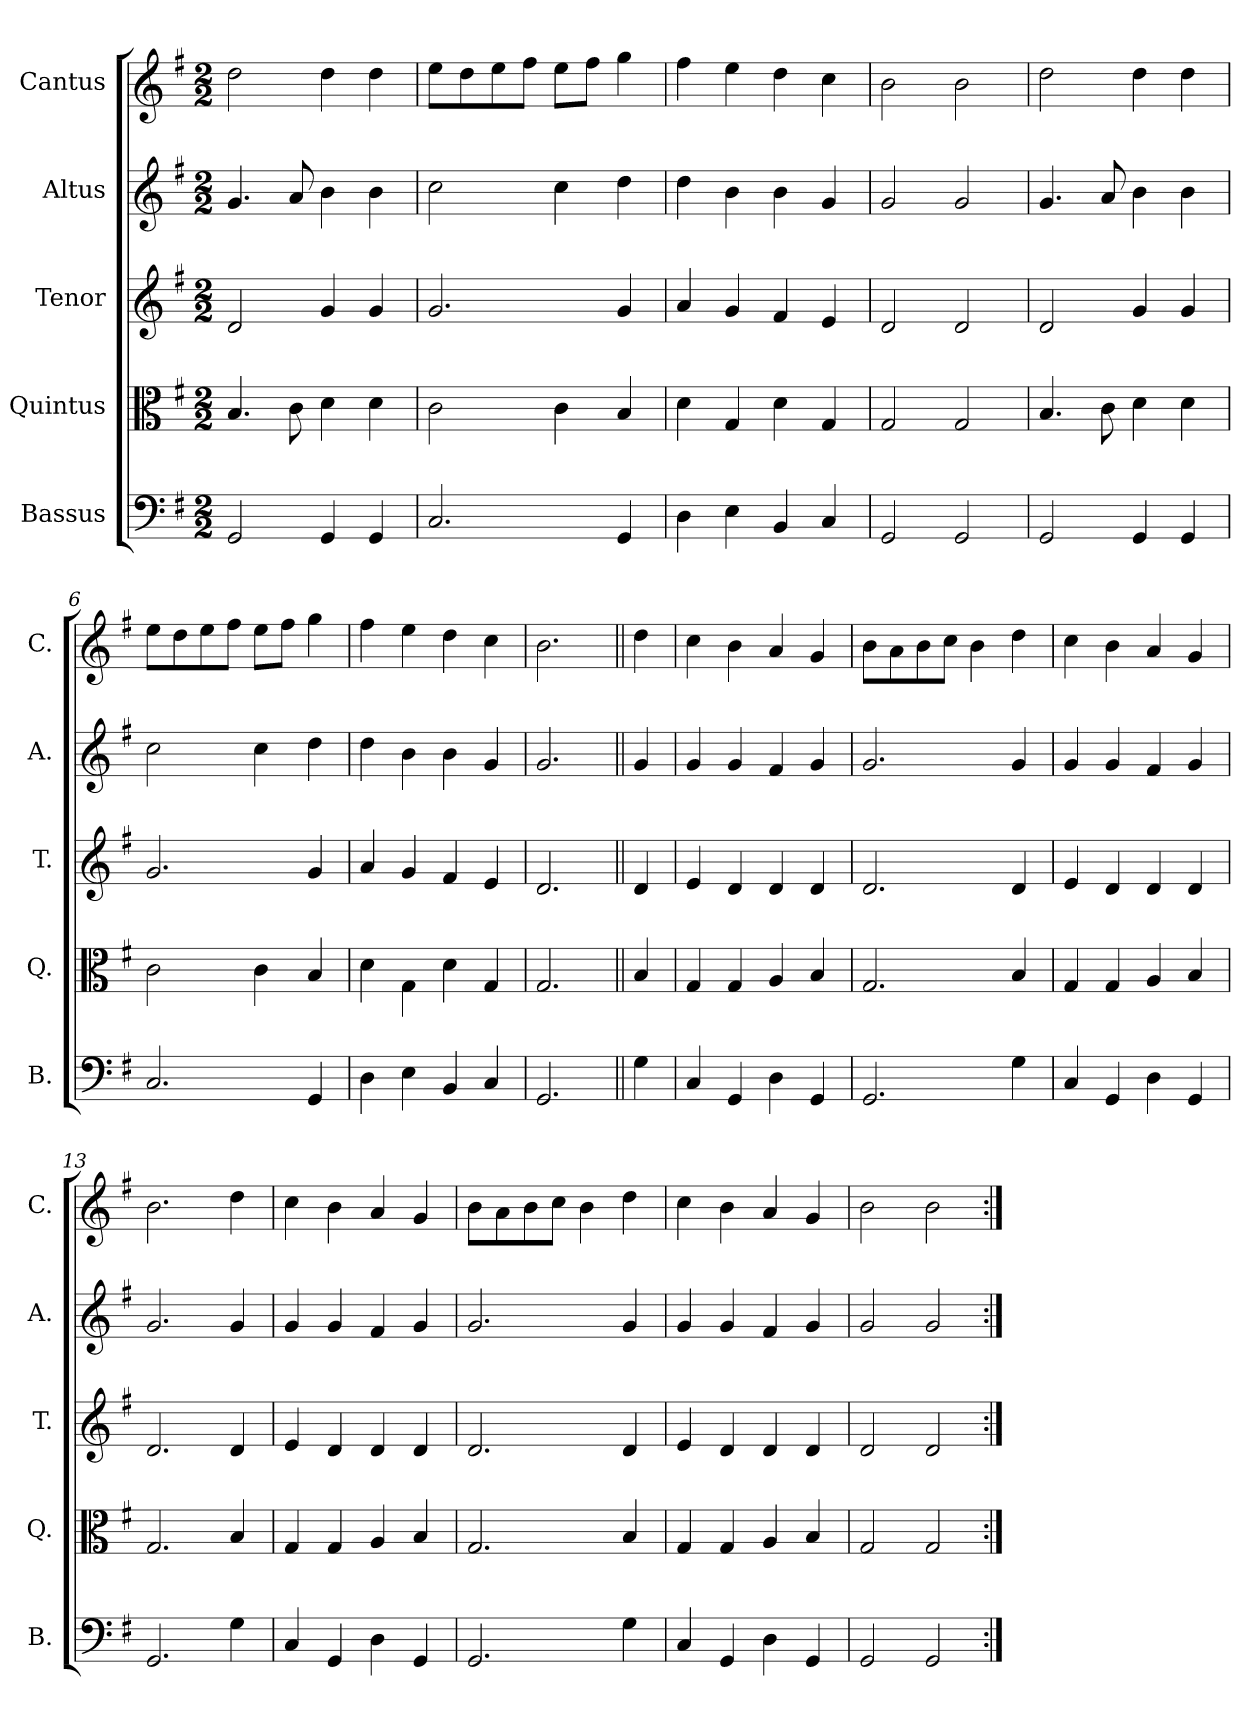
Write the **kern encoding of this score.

**kern	**kern	**kern	**kern	**kern
*part5	*part4	*part3	*part2	*part1
*staff5	*staff4	*staff3	*staff2	*staff1
*I"Bassus	*I"Quintus	*I"Tenor	*I"Altus	*I"Cantus
*I'B.	*I'Q.	*I'T.	*I'A.	*I'C.
*clefF4	*clefC3	*clefG2	*clefG2	*clefG2
*k[f#]	*k[f#]	*k[f#]	*k[f#]	*k[f#]
*G:	*G:	*G:	*G:	*G:
*M2/2	*M2/2	*M2/2	*M2/2	*M2/2
=1	=1	=1	=1	=1
2GG/	4.B/	2d/	4.g/	2dd\
.	8c\	.	8a/	.
4GG/	4d\	4g/	4b\	4dd\
4GG/	4d\	4g/	4b\	4dd\
=2	=2	=2	=2	=2
2.C/	2c\	2.g/	2cc\	8ee\L
.	.	.	.	8dd\
.	.	.	.	8ee\
.	.	.	.	8ff#\J
.	4c\	.	4cc\	8ee\L
.	.	.	.	8ff#\J
4GG/	4B/	4g/	4dd\	4gg\
=3	=3	=3	=3	=3
4D\	4d\	4a/	4dd\	4ff#\
4E\	4G/	4g/	4b\	4ee\
4BB/	4d\	4f#/	4b\	4dd\
4C/	4G/	4e/	4g/	4cc\
=4	=4	=4	=4	=4
2GG/	2G/	2d/	2g/	2b\
2GG/	2G/	2d/	2g/	2b\
=5	=5	=5	=5	=5
2GG/	4.B/	2d/	4.g/	2dd\
.	8c\	.	8a/	.
4GG/	4d\	4g/	4b\	4dd\
4GG/	4d\	4g/	4b\	4dd\
=6	=6	=6	=6	=6
2.C/	2c\	2.g/	2cc\	8ee\L
.	.	.	.	8dd\
.	.	.	.	8ee\
.	.	.	.	8ff#\J
.	4c\	.	4cc\	8ee\L
.	.	.	.	8ff#\J
4GG/	4B/	4g/	4dd\	4gg\
=7	=7	=7	=7	=7
4D\	4d\	4a/	4dd\	4ff#\
4E\	4G\	4g/	4b\	4ee\
4BB/	4d\	4f#/	4b\	4dd\
4C/	4G/	4e/	4g/	4cc\
=8	=8	=8	=8	=8
2.GG/	2.G/	2.d/	2.g/	2.b\
=9||	=9||	=9||	=9||	=9||
4G\	4B/	4d/	4g/	4dd\
=10	=10	=10	=10	=10
4C/	4G/	4e/	4g/	4cc\
4GG/	4G/	4d/	4g/	4b\
4D\	4A/	4d/	4f#/	4a/
4GG/	4B/	4d/	4g/	4g/
=11	=11	=11	=11	=11
2.GG/	2.G/	2.d/	2.g/	8b\L
.	.	.	.	8a\
.	.	.	.	8b\
.	.	.	.	8cc\J
.	.	.	.	4b\
4G\	4B/	4d/	4g/	4dd\
=12	=12	=12	=12	=12
4C/	4G/	4e/	4g/	4cc\
4GG/	4G/	4d/	4g/	4b\
4D\	4A/	4d/	4f#/	4a/
4GG/	4B/	4d/	4g/	4g/
=13	=13	=13	=13	=13
2.GG/	2.G/	2.d/	2.g/	2.b\
4G\	4B/	4d/	4g/	4dd\
=14	=14	=14	=14	=14
4C/	4G/	4e/	4g/	4cc\
4GG/	4G/	4d/	4g/	4b\
4D\	4A/	4d/	4f#/	4a/
4GG/	4B/	4d/	4g/	4g/
=15	=15	=15	=15	=15
2.GG/	2.G/	2.d/	2.g/	8b\L
.	.	.	.	8a\
.	.	.	.	8b\
.	.	.	.	8cc\J
.	.	.	.	4b\
4G\	4B/	4d/	4g/	4dd\
=16	=16	=16	=16	=16
4C/	4G/	4e/	4g/	4cc\
4GG/	4G/	4d/	4g/	4b\
4D\	4A/	4d/	4f#/	4a/
4GG/	4B/	4d/	4g/	4g/
=17	=17	=17	=17	=17
2GG/	2G/	2d/	2g/	2b\
2GG/	2G/	2d/	2g/	2b\
=:|!	=:|!	=:|!	=:|!	=:|!
*-	*-	*-	*-	*-
